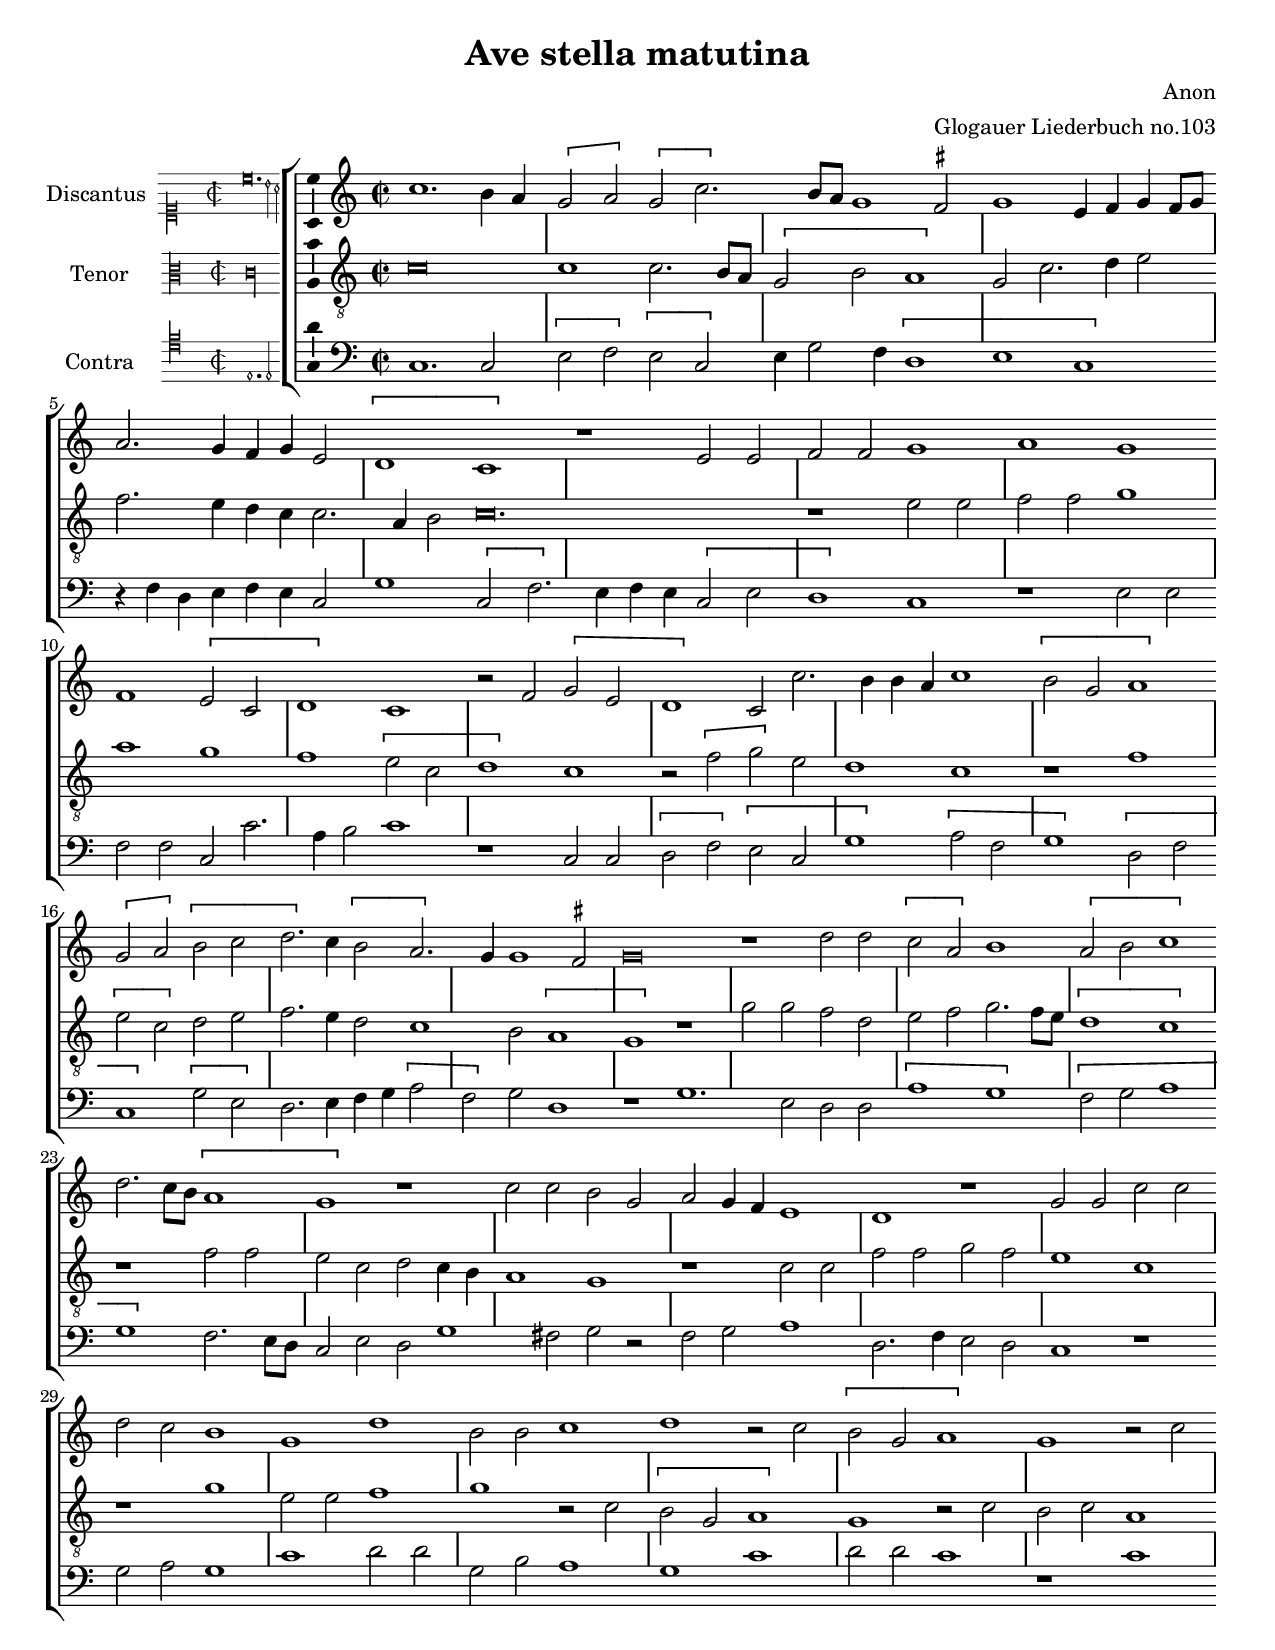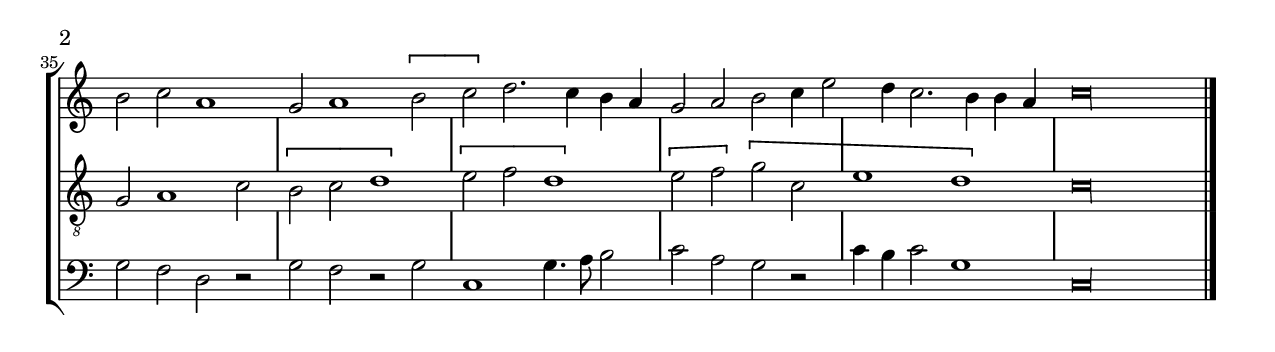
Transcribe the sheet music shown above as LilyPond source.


\version "2.24.1"
\include "english.ly"
\header {
  title = "Ave stella matutina"
  composer = "Anon"
  arranger = "Glogauer Liederbuch no.103"
}


#(set-global-staff-size 19)
#(set-default-paper-size "letter")

fourTwoCutTime = {
    \once \override Staff.TimeSignature.stencil = #ly:text-interface::print
    \once \override Staff.TimeSignature.text = \markup \musicglyph "timesig.C22"
    \time 4/2
}

global = {
  \bar "."
  \key c \major
  \fourTwoCutTime
  \hide Staff.BarLine
  \override Staff.NoteHead.style = #'baroque

}

globalEnd = {
  \undo \hide Staff.BarLine
  \bar "|."
}

ficta = { \once \set suggestAccidentals = ##t }

sopranoVoice =  {
  \incipit { \clef "mensural-c1" \time 2/2 c''\breve. b'2 a' }

  \global
   \relative c'' {
  c1. b4 a4  \[ g2 a2 \]  \[ g2 c2. \] b8 a8 g1
  \ficta fs2  g1 e4 f4 g4 f8 g8  a2. g4  f4 g4 e2  \[ d1 c1 \]
  r1 e2 e2 f2 f2 g1 a1 g1 f1  \[ e2 c2 d1 \] 
  c1  r2 f2  \[ g2 e2  d1 \]  c2 c'2. b4 b4 a4  c1  \[ b2 g2  a1 \]
  \[ g2 a2 \]  \[ b2 c2  d2. \] c4  \[ b2 a2. \] g4 g1 \ficta fs2  g\breve 
  r1  d'2 d2 \[ c2 a2 \] b1  \[ a2 b2 c1 \]  d2. c8 b8  \[ a1   
  g1 \]   r1   c2 c2  b2 g2  a2 g4 f4  e1 d1  r1  
  g2 g2  c2 c2  d2 c2  b1  g1  d'1  b2 b2  c1  
  d1  r2 c2 \[ b2 g2  a1 \]  g1  r2 c2  b2 c2  a1  g2 a1
  \[ b2  c2 \] d2. c4 b4 a4  g2 a2  b2 c4 e2 d4 c2. b4 b4 a4    << 
     { c\longa }
     {   
         s\breve 
         \hide StaffGroup.SpanBar 
         s\breve 
         \undo \hide StaffGroup.SpanBar 
     }
  >>
  }
  

\globalEnd
}

altoVoice =  {
    \incipit { \clef "mensural-c3" \time 2/2 c'\longa }

  \global
  \clef "G_8"
  
   \relative c'  {
  c\breve  c1  c2. b8 a8 \[ g2 b2 
  a1 \]  g2 c2. d4 e2  f2. e4  d4 c4 c2. a4 b2 c\breve.
   r1 e2 e2  f2 f2  g1 a1  g1 f1 
  \[ e2 c2 d1 \]   c1  r2 \[ f2 g2 \] e2  d1 c1 r1 f1 
  \[ e2 c2 \] d2 e2 f2. e4 d2 c1 b2  \[ a1 g1 \] r1 
  g'2 g2 f2 d2 e2 f2  g2. f8 e8  \[ d1 c1 \] r1  f2 f2 
  e2 c2  d2 c4 b4  a1 g1 r1 c2 c2  f2 f2  g2 f2 
  e1 c1 r1 g'1 e2 e2 f1 g1  r2 c,2 
  \[ b2 g2 a1 \] g1  r2 c2 b2 c2  a1  g2 a1 c2 \[ b2 c2  
  d1 \] \[ e2 f2  d1 \]  \[ e2 f2 \] \[ g2 c,2 e1 d1 \]  c\longa
  }
  
  \globalEnd
}

tenorVoice = \relative c {
  
      \incipit { \clef "mensural-c5" \time 2/2 c1. c2 }

  \global
  \clef "F"
      \relative c {
  c1. c2  \[ e2 f2 \]  \[ e2 c2 \]  e4 g2 f4  
  \[ d1 e1 c1 \]  r4 f4 d4 e4  f4 e4 c2  g'1  \[ c,2 f2. \] 
  e4 f4 e4 \[ c2 e2 d1 \] c1  r1 e2 e2 f2 f2 c2 c'2. a4 b2  
  c1  r1 c,2 c2 \[ d2 f2 \] \[ e2 c2  g'1 \]  \[ a2 f2  g1 \]  \[ d2 f2 
  c1 \]  \[ g'2 e2 \] d2. e4  f4 g4 \[ a2  f2 \] g2  d1  r1  g1.
  e2 d2 d2  \[ a'1 g1 \]  \[ f2 g2  a1 g1 \]  f2. e8 d8   
  c2 e2 d2 g1 fs2 g2 r2 f2 g2  a1 d,2. f4  e2 d2  
  c1 r1 g'2 a2 g1 c1  d2 d2 g,2 b2  a1 
  g1 c1 d2 d2 c1  r1 c1  g2 f2 d2 r2  g2 f2 
  r2 g2  c,1  g'4. a8 b2  c2 a2  g2 r2  c4 b4 c2  g1  c,\longa
    }
  
  \globalEnd
}


\score {
  \new StaffGroup {
  <<
  \new Staff \with {
      instrumentName = "Discantus"

    midiInstrument = "english horn"
    \consists "Ambitus_engraver"
  } { \sopranoVoice }
    \new Staff \with {
        instrumentName = "Tenor"

    midiInstrument = "english horn"
    \consists "Ambitus_engraver"
  } { \altoVoice }
  \new Staff \with {
      instrumentName = "Contra"

    midiInstrument = "trombone"
    \consists "Ambitus_engraver"
  } { \tenorVoice}
  >>
  }
  \layout {
    indent = 4\cm
    incipit-width = 2\cm
  }
  \midi {
    \tempo 2=120
  }
}
